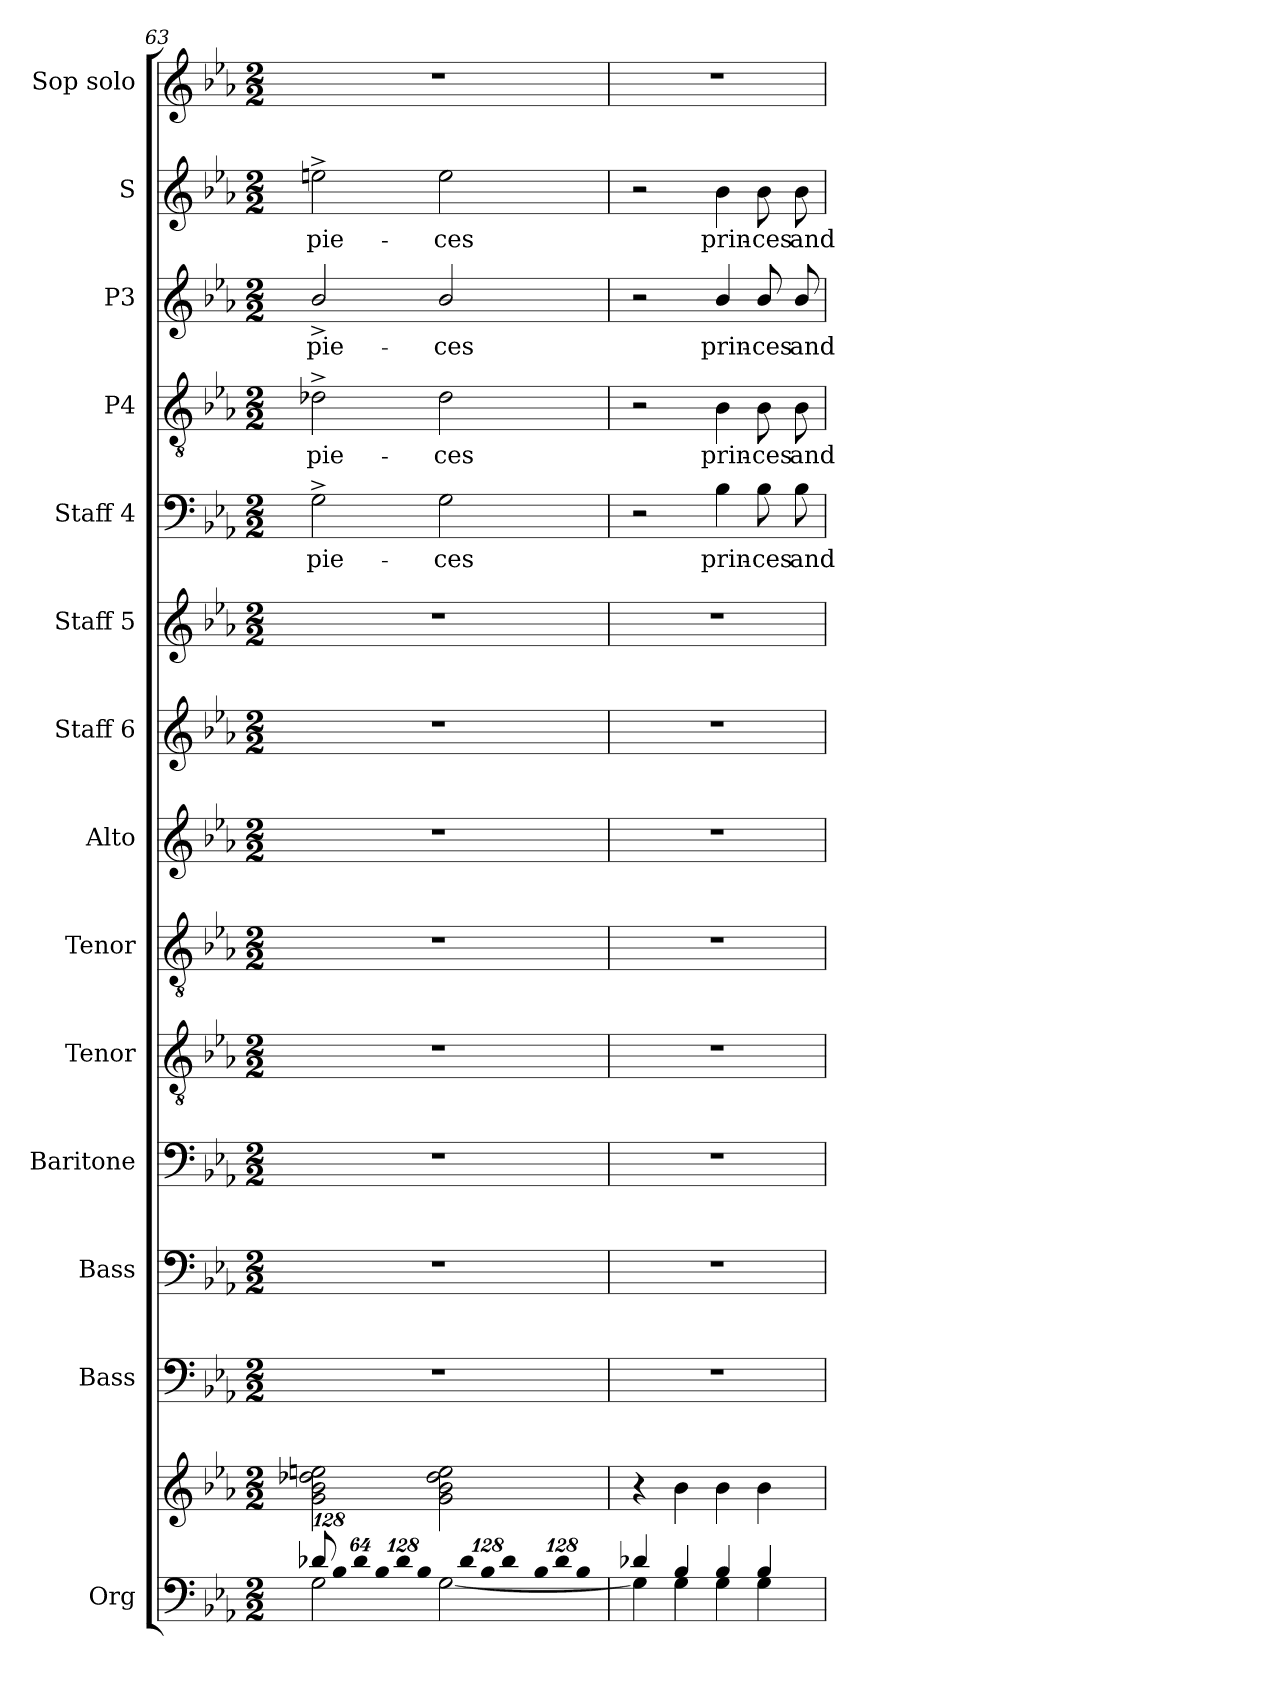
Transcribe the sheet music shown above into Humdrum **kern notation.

**kern	**kern	**kern	**kern	**kern	**kern	**kern	**kern	**kern	**kern	**kern	**text	**kern	**text	**kern	**text	**kern	**text	**kern
*part14	*part14	*part13	*part12	*part11	*part10	*part9	*part8	*part7	*part6	*part5	*part5	*part4	*part4	*part3	*part3	*part2	*part2	*part1
*staff15	*staff14	*staff13	*staff12	*staff11	*staff10	*staff9	*staff8	*staff7	*staff6	*staff5	*staff5	*staff4	*staff4	*staff3	*staff3	*staff2	*staff2	*staff1
*I"Org	*	*I"Bass	*I"Bass	*I"Baritone	*I"Tenor	*I"Tenor	*I"Alto	*I"Staff 6	*I"Staff 5	*I"Staff 4	*	*I"P4	*	*I"P3	*	*I"S	*	*I"Sop solo
*I'Org.	*	*I'B.	*I'B.	*I'Bar.	*I'T.	*I'T.	*I'A.	*I'Sta. 6	*I'Sta. 5	*I'Sta. 4	*	*	*	*	*	*	*	*I'S.
*clefF4	*clefG2	*clefF4	*clefF4	*clefF4	*clefGv2	*clefGv2	*clefG2	*clefG2	*clefG2	*clefF4	*	*clefGv2	*	*clefG2	*	*clefG2	*	*clefG2
*	*	*	*	*	*ITrd7c12	*ITrd7c12	*	*	*	*	*	*	*	*	*	*	*	*
*k[b-e-a-]	*k[b-e-a-]	*k[b-e-a-]	*k[b-e-a-]	*k[b-e-a-]	*k[b-e-a-]	*k[b-e-a-]	*k[b-e-a-]	*k[b-e-a-]	*k[b-e-a-]	*k[b-e-a-]	*	*k[b-e-a-]	*	*k[b-e-a-]	*	*k[b-e-a-]	*	*k[b-e-a-]
*E-:	*E-:	*E-:	*E-:	*E-:	*E-:	*E-:	*E-:	*E-:	*E-:	*E-:	*	*E-:	*	*E-:	*	*E-:	*	*E-:
*M2/2	*M2/2	*M2/2	*M2/2	*M2/2	*M2/2	*M2/2	*M2/2	*M2/2	*M2/2	*M2/2	*	*M2/2	*	*M2/2	*	*M2/2	*	*M2/2
*Xbrackettup	*	*	*	*	*	*	*	*	*	*	*	*	*	*	*	*	*	*
=63	=63	=63	=63	=63	=63	=63	=63	=63	=63	=63	=63	=63	=63	=63	=63	=63	=63	=63
!LO:N:vis=8	!	!	!	!	!	!	!	!	!	!	!	!	!	!	!	!	!	!
*^	*	*	*	*	*	*	*	*	*	*	*	*	*	*	*	*	*	*
!	!	!	!	!	!	!	!	!	!	!	!	!LO:LY:b:color=#000000	!	!	!	!	!	!	!
!	!	!	!	!	!	!	!	!	!	!	!	!	!	!LO:LY:b:color=#000000	!	!	!	!	!
!	!	!	!	!	!	!	!	!	!	!	!	!	!	!	!	!LO:LY:b:color=#000000	!	!	!
!	!	!	!	!	!	!	!	!	!	!	!	!	!	!	!	!	!	!LO:LY:b:color=#000000	!
1024%85d-Xi/	2Gi\	2gi\ 2b-i 2dd-Xi 2eeni	1r	1r	1r	1r	1r	1r	1r	1r	2G^i\	pie-	2d-X^i\	pie-	2b-^i/	pie-	2een^i\	pie-	1r
!LO:N:vis=8	!	!	!	!	!	!	!	!	!	!	!	!	!	!	!	!	!	!	!
1024%85B-i/	.	.	.	.	.	.	.	.	.	.	.	.	.	.	.	.	.	.	.
!LO:N:vis=8	!	!	!	!	!	!	!	!	!	!	!	!	!	!	!	!	!	!	!
512%43d-i/	.	.	.	.	.	.	.	.	.	.	.	.	.	.	.	.	.	.	.
!LO:N:vis=8	!	!	!	!	!	!	!	!	!	!	!	!	!	!	!	!	!	!	!
1024%85B-i/	.	.	.	.	.	.	.	.	.	.	.	.	.	.	.	.	.	.	.
!LO:N:vis=8	!	!	!	!	!	!	!	!	!	!	!	!	!	!	!	!	!	!	!
1024%85d-i/	.	.	.	.	.	.	.	.	.	.	.	.	.	.	.	.	.	.	.
!LO:N:vis=8	!	!	!	!	!	!	!	!	!	!	!	!	!	!	!	!	!	!	!
512%43B-i/	.	.	.	.	.	.	.	.	.	.	.	.	.	.	.	.	.	.	.
!LO:N:vis=8	!	!	!	!	!	!	!	!	!	!	!	!	!	!	!	!	!	!	!
!	!	!	!	!	!	!	!	!	!	!	!	!LO:LY:b:color=#000000	!	!	!	!	!	!	!
!	!	!	!	!	!	!	!	!	!	!	!	!	!	!LO:LY:b:color=#000000	!	!	!	!	!
!	!	!	!	!	!	!	!	!	!	!	!	!	!	!	!	!LO:LY:b:color=#000000	!	!	!
!	!	!	!	!	!	!	!	!	!	!	!	!	!	!	!	!	!	!LO:LY:b:color=#000000	!
1024%85d-i/	[2Gi\	2gi\ 2b-i 2dd-i 2eei	.	.	.	.	.	.	.	.	2Gi\	-ces	2d-i\	-ces	2b-i/	-ces	2eei\	-ces	.
!LO:N:vis=8	!	!	!	!	!	!	!	!	!	!	!	!	!	!	!	!	!	!	!
1024%85B-i/	.	.	.	.	.	.	.	.	.	.	.	.	.	.	.	.	.	.	.
!LO:N:vis=8	!	!	!	!	!	!	!	!	!	!	!	!	!	!	!	!	!	!	!
512%43d-i/	.	.	.	.	.	.	.	.	.	.	.	.	.	.	.	.	.	.	.
!LO:N:vis=8	!	!	!	!	!	!	!	!	!	!	!	!	!	!	!	!	!	!	!
1024%85B-i/	.	.	.	.	.	.	.	.	.	.	.	.	.	.	.	.	.	.	.
!LO:N:vis=8	!	!	!	!	!	!	!	!	!	!	!	!	!	!	!	!	!	!	!
1024%85d-i/	.	.	.	.	.	.	.	.	.	.	.	.	.	.	.	.	.	.	.
!LO:N:vis=8	!	!	!	!	!	!	!	!	!	!	!	!	!	!	!	!	!	!	!
512%43B-i/	.	.	.	.	.	.	.	.	.	.	.	.	.	.	.	.	.	.	.
=64	=64	=64	=64	=64	=64	=64	=64	=64	=64	=64	=64	=64	=64	=64	=64	=64	=64	=64	=64
4d-Xi/	4Gi\]	4r	1r	1r	1r	1r	1r	1r	1r	1r	2r	.	2r	.	2r	.	2r	.	1r
4B-i/	4Gi\	4b-i\	.	.	.	.	.	.	.	.	.	.	.	.	.	.	.	.	.
!	!	!	!	!	!	!	!	!	!	!	!	!LO:LY:b:color=#000000	!	!	!	!	!	!	!
!	!	!	!	!	!	!	!	!	!	!	!	!	!	!LO:LY:b:color=#000000	!	!	!	!	!
!	!	!	!	!	!	!	!	!	!	!	!	!	!	!	!	!LO:LY:b:color=#000000	!	!	!
!	!	!	!	!	!	!	!	!	!	!	!	!	!	!	!	!	!	!LO:LY:b:color=#000000	!
4B-i/	4Gi\	4b-i\	.	.	.	.	.	.	.	.	4B-i\	prin-	4B-i\	prin-	4b-i/	prin-	4b-i\	prin-	.
!	!	!	!	!	!	!	!	!	!	!	!	!LO:LY:b:color=#000000	!	!	!	!	!	!	!
!	!	!	!	!	!	!	!	!	!	!	!	!	!	!LO:LY:b:color=#000000	!	!	!	!	!
!	!	!	!	!	!	!	!	!	!	!	!	!	!	!	!	!LO:LY:b:color=#000000	!	!	!
!	!	!	!	!	!	!	!	!	!	!	!	!	!	!	!	!	!	!LO:LY:b:color=#000000	!
4B-i/	4Gi\	4b-i\	.	.	.	.	.	.	.	.	8B-i\	-ces	8B-i\	-ces	8b-i/	-ces	8b-i\	-ces	.
!	!	!	!	!	!	!	!	!	!	!	!	!LO:LY:b:color=#000000	!	!	!	!	!	!	!
!	!	!	!	!	!	!	!	!	!	!	!	!	!	!LO:LY:b:color=#000000	!	!	!	!	!
!	!	!	!	!	!	!	!	!	!	!	!	!	!	!	!	!LO:LY:b:color=#000000	!	!	!
!	!	!	!	!	!	!	!	!	!	!	!	!	!	!	!	!	!	!LO:LY:b:color=#000000	!
.	.	.	.	.	.	.	.	.	.	.	8B-i\	and	8B-i\	and	8b-i/	and	8b-i\	and	.
*v	*v	*	*	*	*	*	*	*	*	*	*	*	*	*	*	*	*	*	*
=	=	=	=	=	=	=	=	=	=	=	=	=	=	=	=	=	=	=
*-	*-	*-	*-	*-	*-	*-	*-	*-	*-	*-	*-	*-	*-	*-	*-	*-	*-	*-
